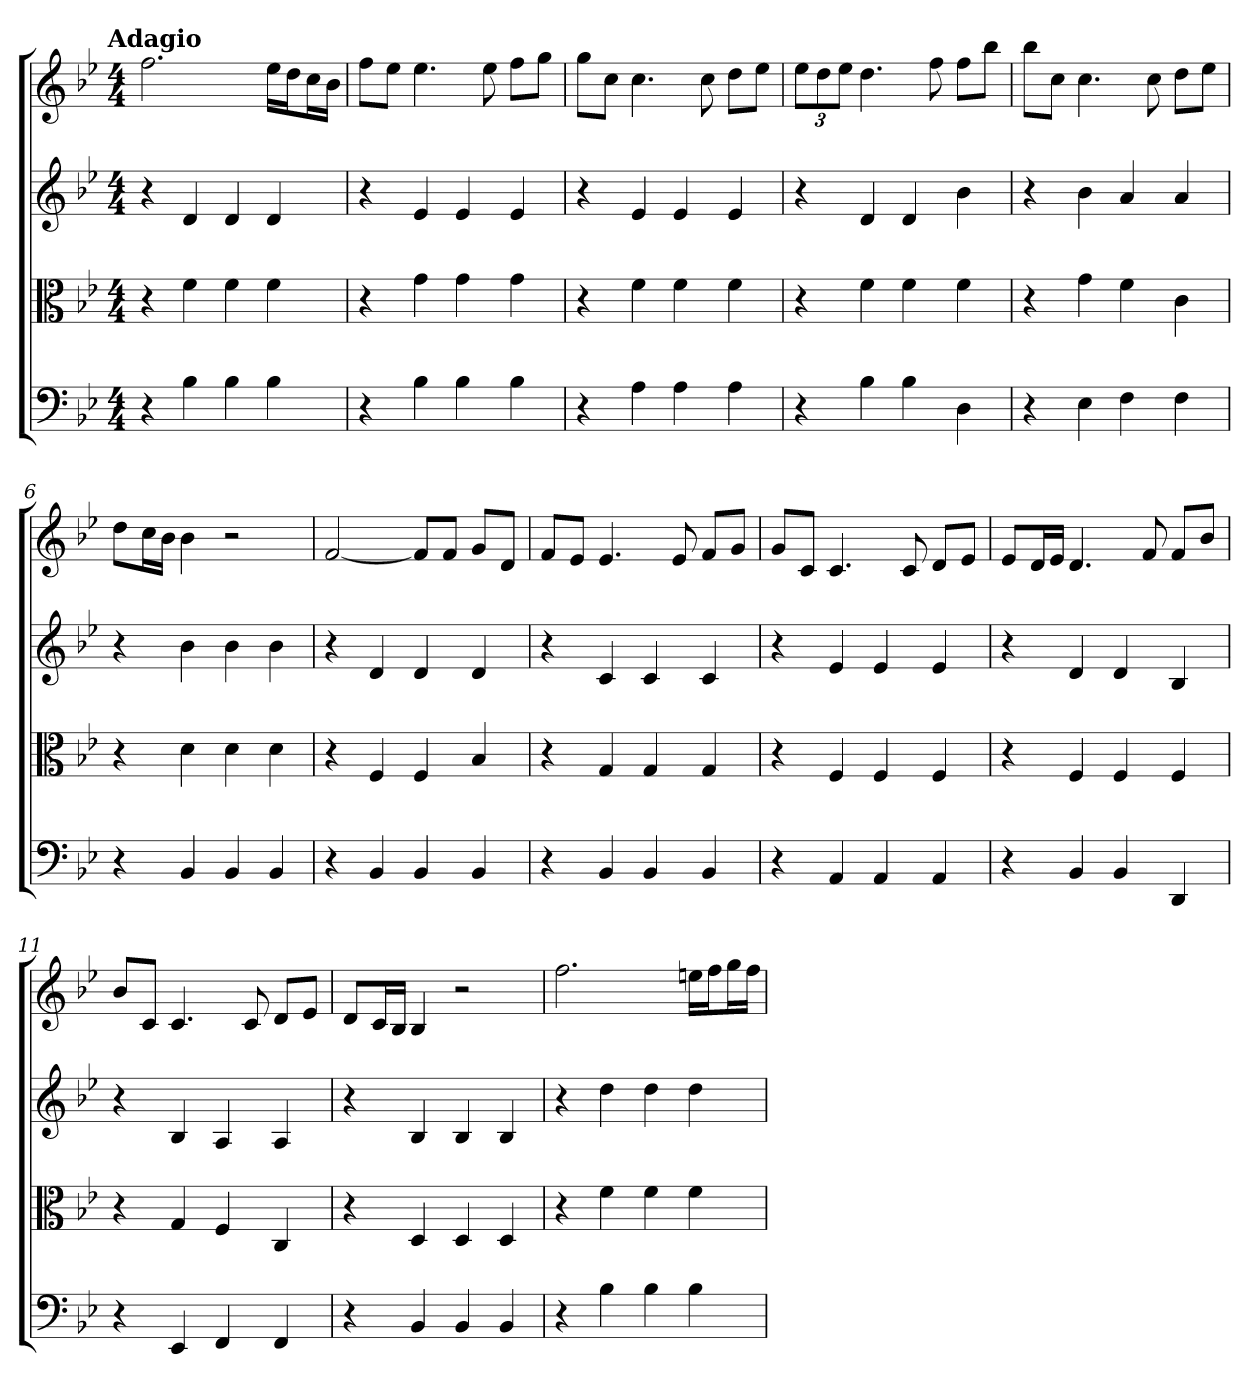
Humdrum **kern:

**kern	**kern	**kern	**kern
*part4	*part3	*part2	*part1
*staff4	*staff3	*staff2	*staff1
*clefF4	*clefC3	*	*
*k[b-e-]	*k[b-e-]	*k[b-e-]	*k[b-e-]
*B-:	*B-:	*B-:	*B-:
!!LO:TX:omd:t=Adagio
*M4/4	*M4/4	*M4/4	*M4/4
*MM56	*MM56	*MM56	*MM56
=	=	=	=
4r	4r	4r	2.ff
4B-	4f	4d	.
4B-	4f	4d	.
4B-	4f	4d	16ee-LL
.	.	.	16ddJ
.	.	.	16ccL
.	.	.	16b-JJ
=2	=2	=2	=2
4r	4r	4r	8ffL
.	.	.	8ee-J
4B-	4g	4e-	4.ee-
4B-	4g	4e-	.
.	.	.	8ee-
4B-	4g	4e-	8ffL
.	.	.	8ggJ
=3	=3	=3	=3
4r	4r	4r	8ggL
.	.	.	8ccJ
4A	4f	4e-	4.cc
4A	4f	4e-	.
.	.	.	8cc
4A	4f	4e-	8ddL
.	.	.	8ee-J
=4	=4	=4	=4
4r	4r	4r	12ee-L
.	.	.	12dd
.	.	.	12ee-J
4B-	4f	4d	4.dd
4B-	4f	4d	.
.	.	.	8ff
4D	4f	4b-	8ffL
.	.	.	8bb-J
=5	=5	=5	=5
4r	4r	4r	8bb-L
.	.	.	8ccJ
4E-	4g	4b-	4.cc
4F	4f	4a	.
.	.	.	8cc
4F	4c	4a	8ddL
.	.	.	8ee-J
=6	=6	=6	=6
4r	4r	4r	8ddL
.	.	.	16ccL
.	.	.	16b-JJ
4BB-	4d	4b-	4b-
4BB-	4d	4b-	2r
4BB-	4d	4b-	.
=7	=7	=7	=7
4r	4r	4r	[2f
4BB-	4F	4d	.
4BB-	4F	4d	8fL]
.	.	.	8fJ
4BB-	4B-	4d	8gL
.	.	.	8dJ
=8	=8	=8	=8
4r	4r	4r	8fL
.	.	.	8e-J
4BB-	4G	4c	4.e-
4BB-	4G	4c	.
.	.	.	8e-
4BB-	4G	4c	8fL
.	.	.	8gJ
=9	=9	=9	=9
4r	4r	4r	8gL
.	.	.	8cJ
4AA	4F	4e-	4.c
4AA	4F	4e-	.
.	.	.	8c
4AA	4F	4e-	8dL
.	.	.	8e-J
=10	=10	=10	=10
4r	4r	4r	8e-L
.	.	.	16dL
.	.	.	16e-JJ
4BB-	4F	4d	4.d
4BB-	4F	4d	.
.	.	.	8f
4DD	4F	4B-	8fL
.	.	.	8b-J
=11	=11	=11	=11
4r	4r	4r	8b-L
.	.	.	8cJ
4EE-	4G	4B-	4.c
4FF	4F	4A	.
.	.	.	8c
4FF	4C	4A	8dL
.	.	.	8e-J
=12	=12	=12	=12
4r	4r	4r	8dL
.	.	.	16cL
.	.	.	16B-JJ
4BB-	4D	4B-	4B-
4BB-	4D	4B-	2r
4BB-	4D	4B-	.
=13	=13	=13	=13
4r	4r	4r	2.ff
4B-	4f	4dd	.
4B-	4f	4dd	.
4B-	4f	4dd	16eenLL
.	.	.	16ffJ
.	.	.	16ggL
.	.	.	16ffJJ
=	=	=	=
*-	*-	*-	*-
